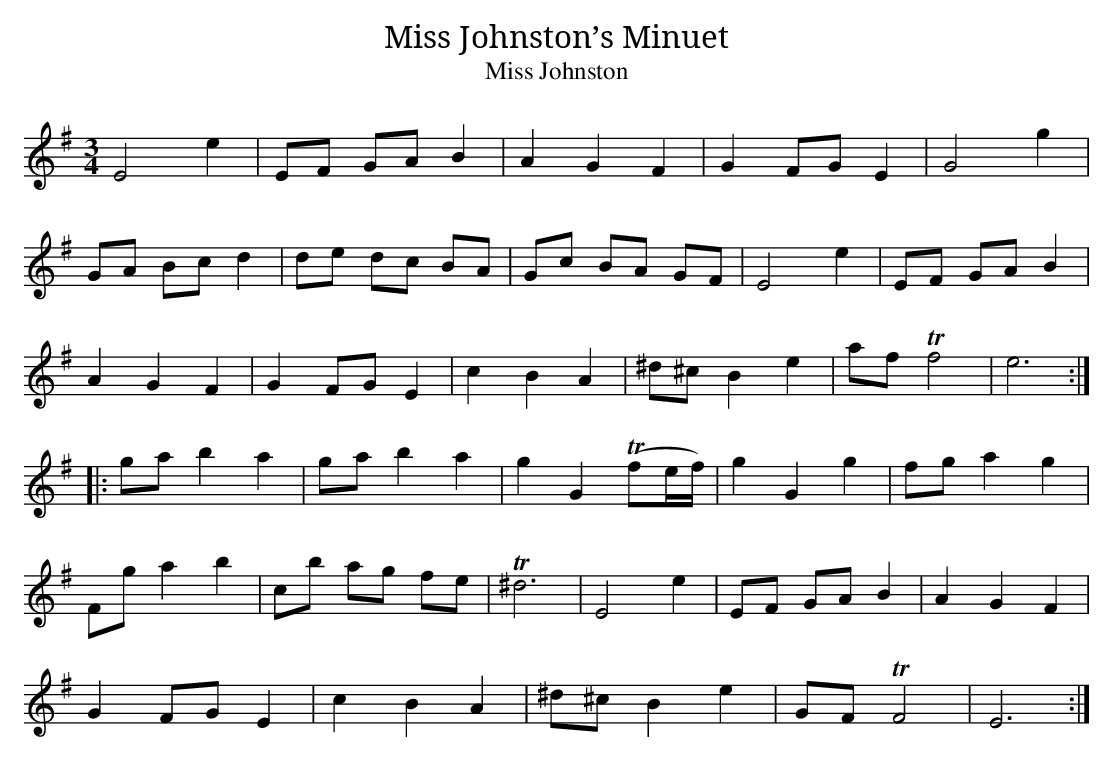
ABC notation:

X:1
T:Miss Johnston’s Minuet
T:Miss Johnston
M:3/4
L:1/8
K:Emin
E4e2|EF GA B2|A2G2F2|G2 FG E2|G4 g2|
GA Bc d2|de dc BA|Gc BA GF|E4 e2|EF GA B2|
A2G2F2|G2 FG E2|c2B2 A2|^d^c B2e2|af Tf4|e6:|
|:ga b2a2|ga b2a2|g2 G2 T(fe/f/)|g2G2g2|fg a2g2|
Fg a2b2|c’b ag fe|T^d6|E4 e2|EF GA B2|A2G2F2|
G2 FG E2|c2B2A2|^d^c B2e2|GF TF4|E6:|]
